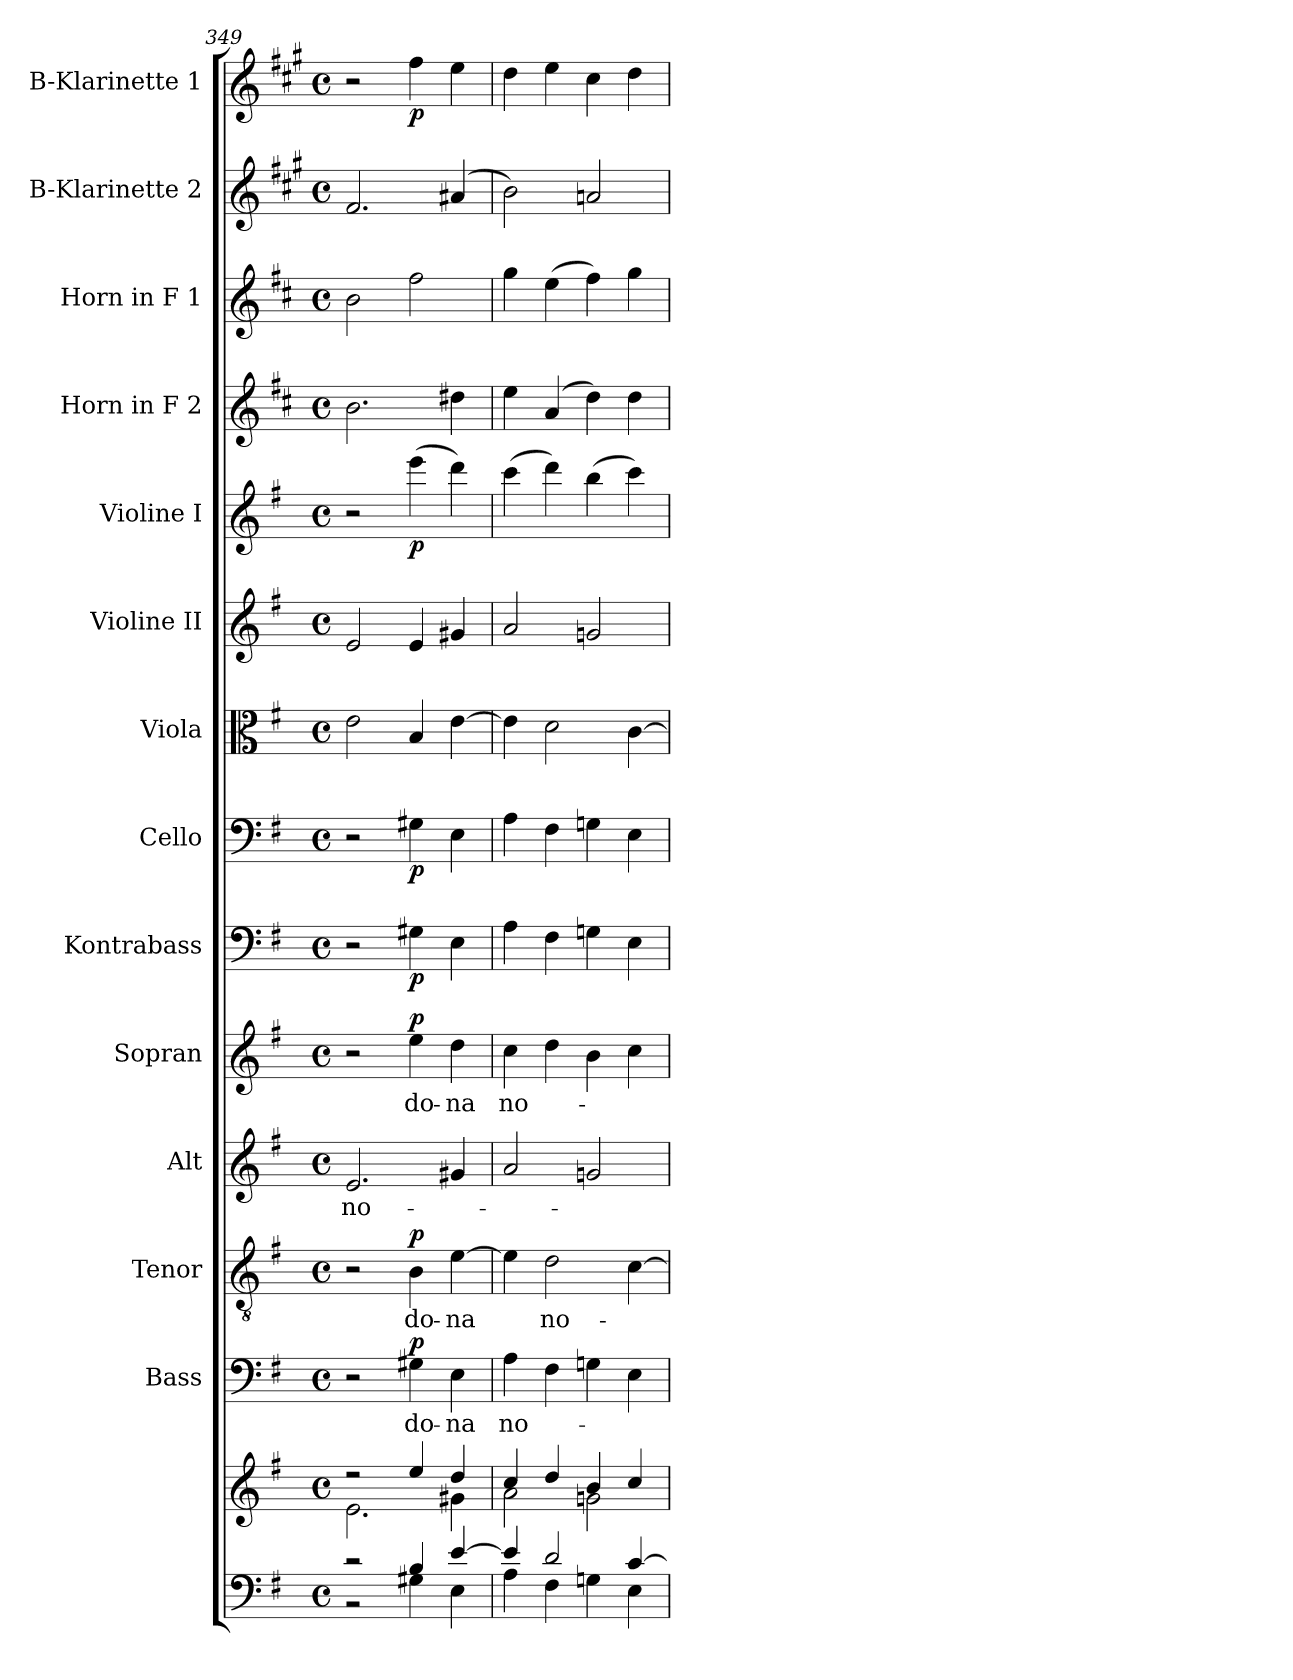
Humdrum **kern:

**kern	**kern	**kern	**text	**dynam	**kern	**text	**dynam	**kern	**text	**kern	**text	**dynam	**kern	**dynam	**kern	**dynam	**kern	**kern	**kern	**dynam	**kern	**kern	**kern	**kern	**dynam
*part14	*part14	*part13	*part13	*part13	*part12	*part12	*part12	*part11	*part11	*part10	*part10	*part10	*part9	*part9	*part8	*part8	*part7	*part6	*part5	*part5	*part4	*part3	*part2	*part1	*part1
*staff15	*staff14	*staff13	*staff13	*staff13	*staff12	*staff12	*staff12	*staff11	*staff11	*staff10	*staff10	*staff10	*staff9	*staff9	*staff8	*staff8	*staff7	*staff6	*staff5	*staff5	*staff4	*staff3	*staff2	*staff1	*staff1
*	*	*I"Bass	*	*	*I"Tenor	*	*	*I"Alt	*	*I"Sopran	*	*	*I"Kontrabass	*	*I"Cello	*	*I"Viola	*I"Violine II	*I"Violine I	*	*I"Horn in F 2	*I"Horn in F 1	*I"B-Klarinette 2	*I"B-Klarinette 1	*
*	*	*I'B.	*	*	*I'T.	*	*	*I'A.	*	*I'S.	*	*	*I'Kb.	*	*	*	*I'Vla.	*I'Vl. II	*I'Vl. I	*	*	*	*I'B Kl. 2	*I'B Kl. 1	*
*clefF4	*clefG2	*clefF4	*	*	*clefGv2	*	*	*clefG2	*	*clefG2	*	*	*clefF4	*	*clefF4	*	*clefC3	*clefG2	*clefG2	*	*clefG2	*clefG2	*clefG2	*clefG2	*
*	*	*	*	*	*	*	*	*	*	*	*	*	*ITrd7c12	*	*	*	*	*	*	*	*ITrd4c7	*ITrd4c7	*ITrd1c2	*ITrd1c2	*
*k[f#]	*k[f#]	*k[f#]	*	*	*k[f#]	*	*	*k[f#]	*	*k[f#]	*	*	*k[f#]	*	*k[f#]	*	*k[f#]	*k[f#]	*k[f#]	*	*k[f#]	*k[f#]	*k[f#]	*k[f#]	*
*G:	*G:	*G:	*	*	*G:	*	*	*G:	*	*G:	*	*	*G:	*	*G:	*	*G:	*G:	*G:	*	*G:	*G:	*G:	*G:	*
*M4/4	*M4/4	*M4/4	*	*	*M4/4	*	*	*M4/4	*	*M4/4	*	*	*M4/4	*	*M4/4	*	*M4/4	*M4/4	*M4/4	*	*M4/4	*M4/4	*M4/4	*M4/4	*
*met(c)	*met(c)	*met(c)	*	*	*met(c)	*	*	*met(c)	*	*met(c)	*	*	*met(c)	*	*met(c)	*	*met(c)	*met(c)	*met(c)	*	*met(c)	*met(c)	*met(c)	*met(c)	*
=349	=349	=349	=349	=349	=349	=349	=349	=349	=349	=349	=349	=349	=349	=349	=349	=349	=349	=349	=349	=349	=349	=349	=349	=349	=349
*^	*^	*	*	*	*	*	*	*	*	*	*	*	*	*	*	*	*	*	*	*	*	*	*	*	*
!	!	!	!	!	!	!	!	!	!	!	!LO:LY:b	!	!	!	!	!	!	!	!	!	!	!	!	!	!	!	!
2r	2r	2rdd	2.e\	2r	.	.	2r	.	.	2.e/	no-	2r	.	.	2r	.	2r	.	2e\	2e/	2r	.	2.e\	2e\	2.e/	2r	.
!	!	!	!	!	!LO:LY:b	!LO:DY:a	!	!LO:LY:b	!LO:DY:a	!	!	!	!LO:LY:b	!LO:DY:a	!	!LO:DY:b	!	!LO:DY:b	!	!	!	!LO:DY:b	!	!	!	!	!LO:DY:b
4B/	4G#X\	4ee/	.	4G#X\	do-	p	4B\	do-	p	.	.	4ee\	do-	p	4GG#X\	p	4G#X\	p	4B/	4e/	(>4eee\	p	.	2b\	.	4ee\	p
!	!	!	!	!	!LO:LY:b	!	!	!LO:LY:b	!	!	!	!	!LO:LY:b	!	!	!	!	!	!	!	!	!	!	!	!	!	!
[>4e/	4E\	4dd/	4g#X\	4E\	-na	.	[4e\	-na	.	4g#X/	.	4dd\	-na	.	4EE\	.	4E\	.	[4e\	4g#X/	4ddd\)	.	4g#X\	.	(4g#X/	4dd\	.
=350	=350	=350	=350	=350	=350	=350	=350	=350	=350	=350	=350	=350	=350	=350	=350	=350	=350	=350	=350	=350	=350	=350	=350	=350	=350	=350	=350
!	!	!	!	!	!LO:LY:b	!	!	!	!	!	!	!	!LO:LY:b	!	!	!	!	!	!	!	!	!	!	!	!	!	!
4e/]	4A\	4cc/	2a\	4A\	no-	.	4e\]	.	.	2a/	.	4cc\	no-	.	4AA\	.	4A\	.	4e\]	2a/	(>4ccc\	.	4a\	4cc\	2a\)	4cc\	.
!	!	!	!	!	!	!	!	!LO:LY:b	!	!	!	!	!	!	!	!	!	!	!	!	!	!	!	!	!	!	!
2d/	4F#\	4dd/	.	4F#\	.	.	2d\	no-	.	.	.	4dd\	.	.	4FF#\	.	4F#\	.	2d\	.	4ddd\)	.	(4d/	(>4a\	.	4dd\	.
.	4Gn\	4b/	2gn\	4Gn\	.	.	.	.	.	2gn/	.	4b\	.	.	4GGn\	.	4Gn\	.	.	2gn/	(>4bb\	.	4g\)	4b\)	2gn/	4b\	.
[>4c/	4E\	4cc/	.	4E\	.	.	[4c\	.	.	.	.	4cc\	.	.	4EE\	.	4E\	.	[4c\	.	4ccc\)	.	4g\	4cc\	.	4cc\	.
*v	*v	*	*	*	*	*	*	*	*	*	*	*	*	*	*	*	*	*	*	*	*	*	*	*	*	*	*
*	*v	*v	*	*	*	*	*	*	*	*	*	*	*	*	*	*	*	*	*	*	*	*	*	*	*	*
=	=	=	=	=	=	=	=	=	=	=	=	=	=	=	=	=	=	=	=	=	=	=	=	=	=
*-	*-	*-	*-	*-	*-	*-	*-	*-	*-	*-	*-	*-	*-	*-	*-	*-	*-	*-	*-	*-	*-	*-	*-	*-	*-
